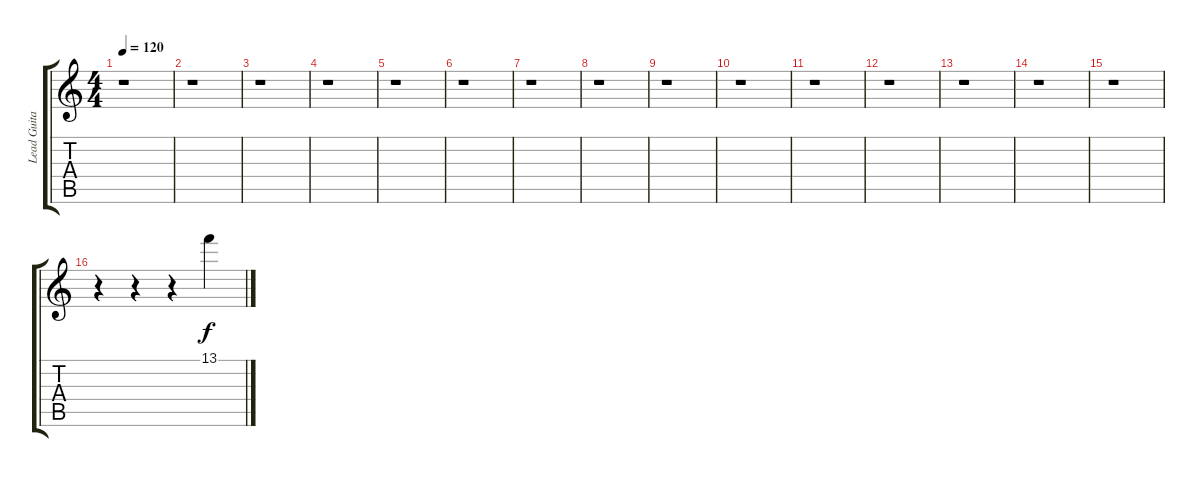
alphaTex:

\track ("Lead Guitar" "Lead Guita") {instrument distortionguitar}
\staff {score tabs}
\tuning (E4 B3 G3 D3 A2 E2) {hide}
\ts (4 4)
\tempo 120
\tempo 230
\tempo 120
\clef g2
\ks c
r.1{dy f volume 14 instrument distortionguitar} |
r.1 |
r.1 |
r.1 |
r.1 |
r.1 |
r.1 |
r.1 |
r.1 |
r.1 |
r.1 |
r.1 |
r.1 |
r.1 |
r.1 |
r.4 r.4 r.4 13.1.4
